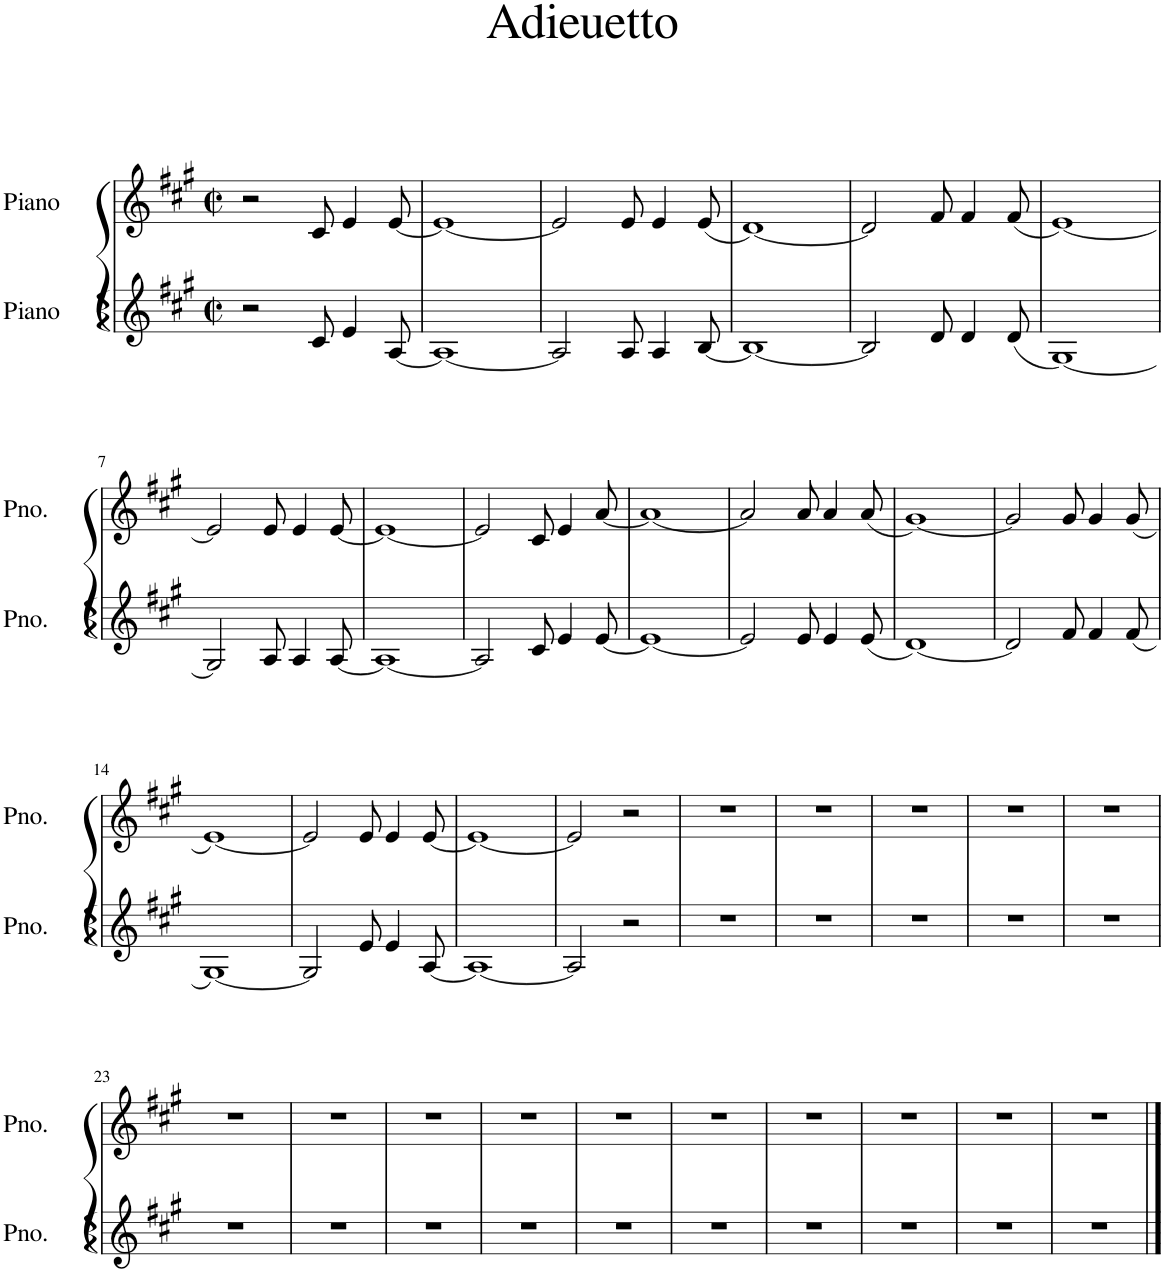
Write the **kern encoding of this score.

**kern	**kern
*part2	*part1
*staff2	*staff1
*I"Piano	*I"Piano
*I'Pno.	*I'Pno.
*clefG2	*clefG2
*k[f#c#g#]	*k[f#c#g#]
*M4/4	*M4/4
*met(c|)	*met(c|)
=1	=1
2r	2r
8c#/	8c#/
4e/	4e/
[8A/	[8e/
=2	=2
1A_	1e_
=3	=3
2A/]	2e/]
8A/	8e/
4A/	4e/
[8B/	(8e/
=4	=4
1B_	[1d)
=5	=5
2B/]	2d/]
8d/	8f#/
4d/	4f#/
(8d/	(8f#/
=6	=6
[1G#)	[1e)
!!LO:LB:g=z
=7	=7
2G#/]	2e/]
8A/	8e/
4A/	4e/
[8A/	[8e/
=8	=8
1A_	1e_
=9	=9
2A/]	2e/]
8c#/	8c#/
4e/	4e/
[8e/	[8a/
=10	=10
1e_	1a_
=11	=11
2e/]	2a/]
8e/	8a/
4e/	4a/
(8e/	(8a/
=12	=12
[1d)	[1g#)
=13	=13
2d/]	2g#/]
8f#/	8g#/
4f#/	4g#/
(8f#/	(8g#/
!!LO:LB:g=z
=14	=14
[1G#)	[1e)
=15	=15
2G#/]	2e/]
8e/	8e/
4e/	4e/
[8A/	[8e/
=16	=16
1A_	1e_
=17	=17
2A/]	2e/]
2r	2r
=18	=18
1r	1r
=19	=19
1r	1r
=20	=20
1r	1r
=21	=21
1r	1r
=22	=22
1r	1r
!!LO:LB:g=z
=23	=23
1r	1r
=24	=24
1r	1r
=25	=25
1r	1r
=26	=26
1r	1r
=27	=27
1r	1r
=28	=28
1r	1r
=29	=29
1r	1r
=30	=30
1r	1r
=31	=31
1r	1r
=32	=32
1r	1r
==	==
*-	*-
